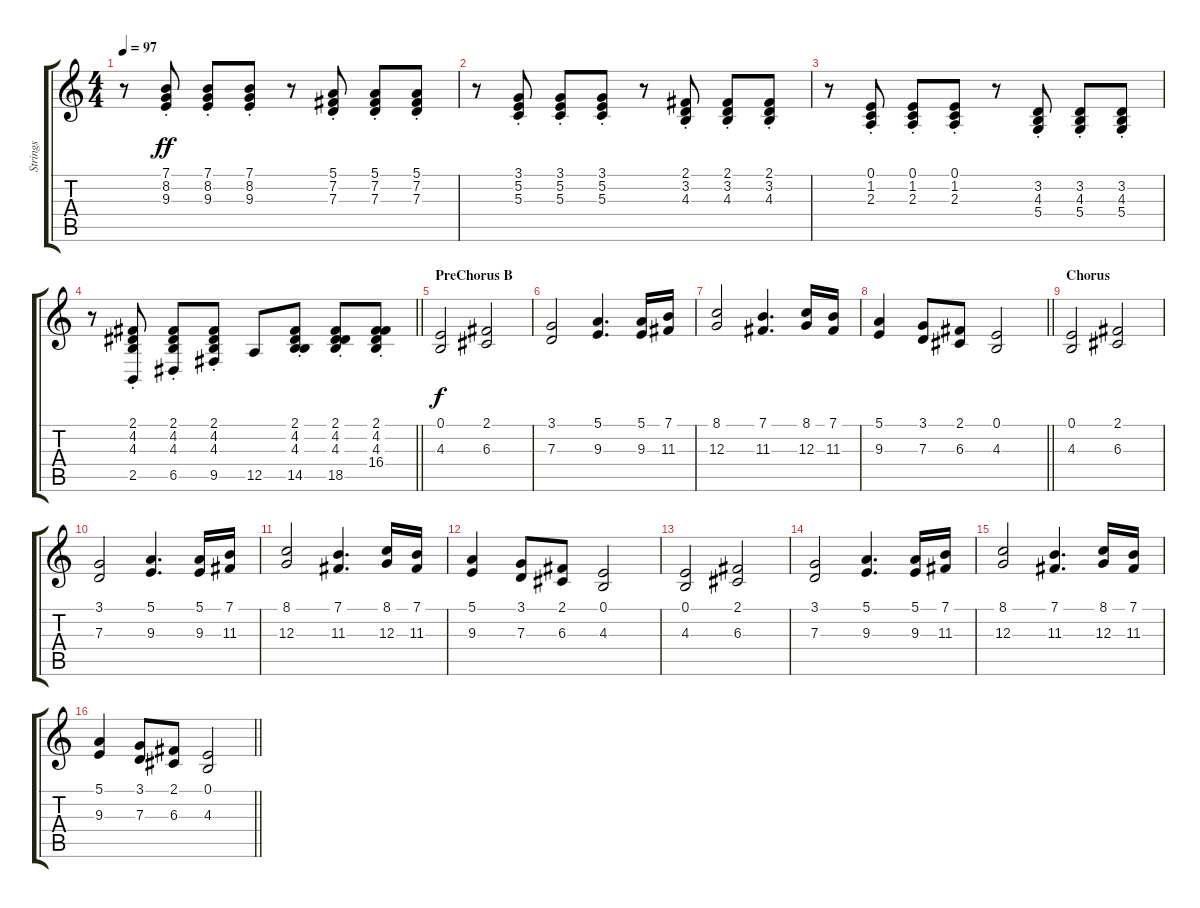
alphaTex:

\track ("Strings" "Strings") {instrument stringensemble1}
\staff {score tabs}
\tuning (E4 B3 G3 D3 A2 E2) {hide}
\ts (4 4)
\tempo 97
\clef g2
\ks c
r.8{dy ff} (7.1{st} 8.2{st} 9.3{st}).8 (7.1{st} 8.2{st} 9.3{st}).8 (7.1{st} 8.2{st} 9.3{st}).8 r.8 (5.1{st} 7.2{st} 7.3{st}).8 (5.1{st} 7.2{st} 7.3{st}).8 (5.1{st} 7.2{st} 7.3{st}).8 |
r.8 (3.1{st} 5.2{st} 5.3{st}).8 (3.1{st} 5.2{st} 5.3{st}).8 (3.1{st} 5.2{st} 5.3{st}).8 r.8 (2.1{st} 3.2{st} 4.3{st}).8 (2.1{st} 3.2{st} 4.3{st}).8 (2.1{st} 3.2{st} 4.3{st}).8 |
r.8 (0.1{st} 1.2{st} 2.3{st}).8 (0.1{st} 1.2{st} 2.3{st}).8 (0.1{st} 1.2{st} 2.3{st}).8 r.8 (3.2{st} 4.3{st} 5.4{st}).8 (3.2{st} 4.3{st} 5.4{st}).8 (3.2{st} 4.3{st} 5.4{st}).8 |
\barLineRight lightlight
r.8 (2.1{st} 4.2{st} 4.3{st} 2.5).8 (2.1{st} 4.2{st} 4.3{st} 6.5).8 (2.1{st} 4.2{st} 4.3{st} 9.5).8 12.5.8 (2.1{st} 4.2{st} 4.3{st} 14.5).8 (2.1{st} 4.2{st} 4.3{st} 18.5).8 (2.1{st} 4.2{st} 4.3{st} 16.4).8 |
\section ("" "PreChorus B")
(0.1 4.3).2{dy f} (2.1 6.3).2 |
(3.1 7.3).2 (5.1 9.3).4{d} (5.1 9.3).16 (7.1 11.3).16 |
(8.1 12.3).2 (7.1 11.3).4{d} (8.1 12.3).16 (7.1 11.3).16 |
\barLineRight lightlight
(5.1 9.3).4 (3.1 7.3).8 (2.1 6.3).8 (0.1 4.3).2 |
\section ("" "Chorus")
(0.1 4.3).2 (2.1 6.3).2 |
(3.1 7.3).2 (5.1 9.3).4{d} (5.1 9.3).16 (7.1 11.3).16 |
(8.1 12.3).2 (7.1 11.3).4{d} (8.1 12.3).16 (7.1 11.3).16 |
(5.1 9.3).4 (3.1 7.3).8 (2.1 6.3).8 (0.1 4.3).2 |
(0.1 4.3).2 (2.1 6.3).2 |
(3.1 7.3).2 (5.1 9.3).4{d} (5.1 9.3).16 (7.1 11.3).16 |
(8.1 12.3).2 (7.1 11.3).4{d} (8.1 12.3).16 (7.1 11.3).16 |
\barLineRight lightlight
(5.1 9.3).4 (3.1 7.3).8 (2.1 6.3).8 (0.1 4.3).2
